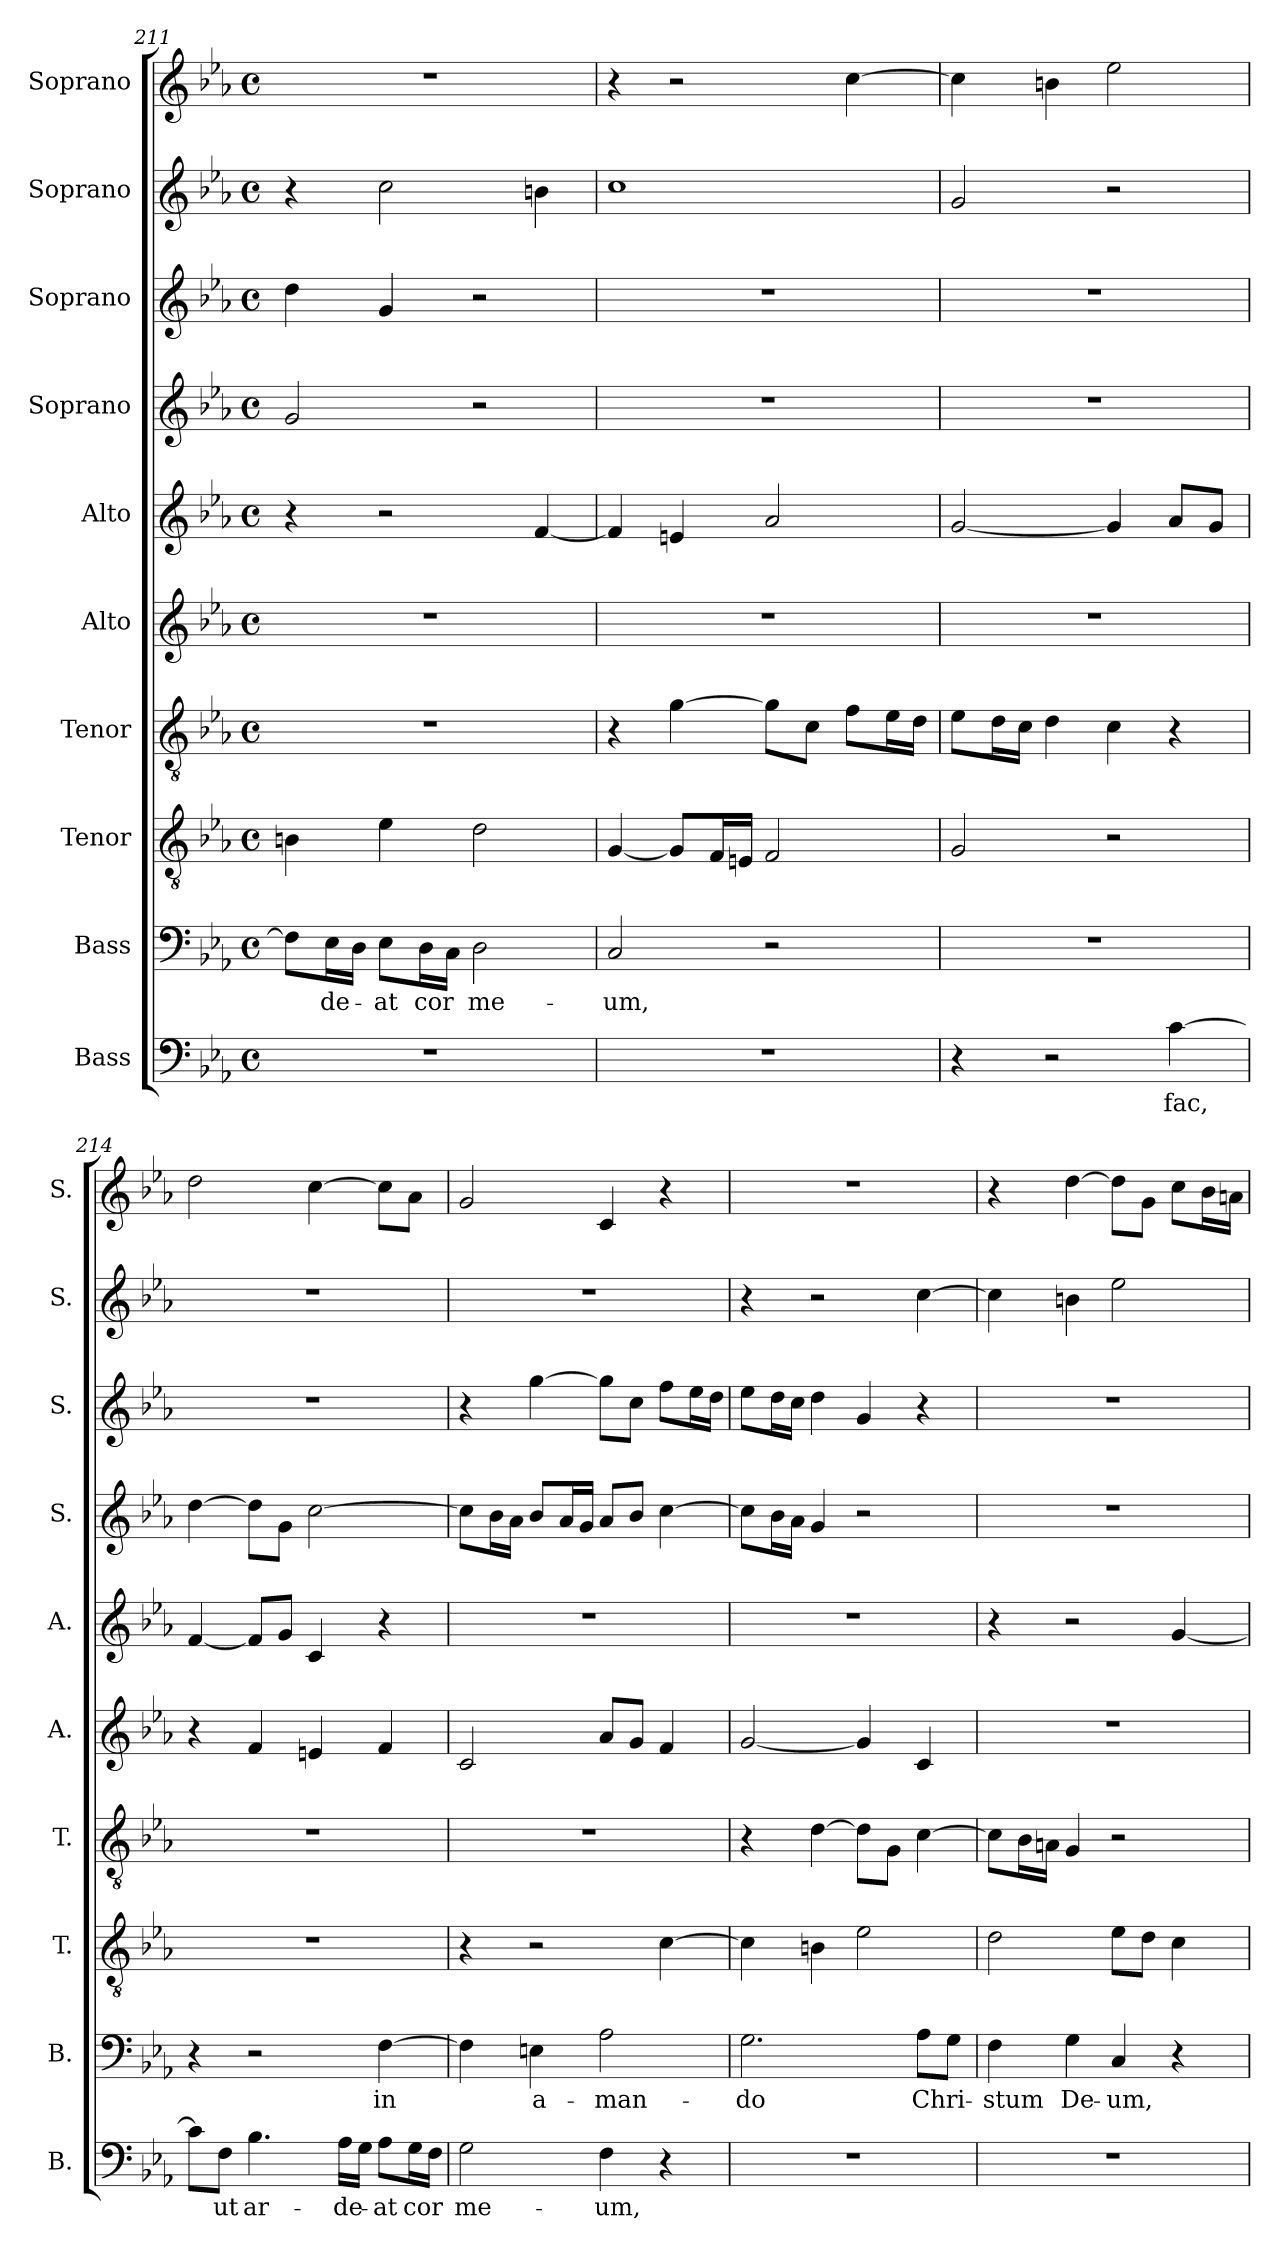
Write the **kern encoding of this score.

**kern	**text	**kern	**text	**kern	**kern	**kern	**kern	**kern	**kern	**kern	**kern
*part10	*part10	*part9	*part9	*part8	*part7	*part6	*part5	*part4	*part3	*part2	*part1
*staff10	*staff10	*staff9	*staff9	*staff8	*staff7	*staff6	*staff5	*staff4	*staff3	*staff2	*staff1
*I"Bass	*	*I"Bass	*	*I"Tenor	*I"Tenor	*I"Alto	*I"Alto	*I"Soprano	*I"Soprano	*I"Soprano	*I"Soprano
*I'B.	*	*I'B.	*	*I'T.	*I'T.	*I'A.	*I'A.	*I'S.	*I'S.	*I'S.	*I'S.
*clefF4	*	*clefF4	*	*clefGv2	*clefGv2	*clefG2	*clefG2	*clefG2	*clefG2	*clefG2	*clefG2
*k[b-e-a-]	*	*k[b-e-a-]	*	*k[b-e-a-]	*k[b-e-a-]	*k[b-e-a-]	*k[b-e-a-]	*k[b-e-a-]	*k[b-e-a-]	*k[b-e-a-]	*k[b-e-a-]
*M4/4	*	*M4/4	*	*M4/4	*M4/4	*M4/4	*M4/4	*M4/4	*M4/4	*M4/4	*M4/4
*met(c)	*	*met(c)	*	*met(c)	*met(c)	*met(c)	*met(c)	*met(c)	*met(c)	*met(c)	*met(c)
=211	=211	=211	=211	=211	=211	=211	=211	=211	=211	=211	=211
1r	.	8F\L]	.	4Bn\	1r	1r	4r	2g/	4dd\	4r	1r
.	.	16E-\L	-de-	.	.	.	.	.	.	.	.
.	.	16D\JJ	.	.	.	.	.	.	.	.	.
.	.	8E-\L	-at	4e-\	.	.	2r	.	4g/	2cc\	.
.	.	16D\L	cor	.	.	.	.	.	.	.	.
.	.	16C\JJ	.	.	.	.	.	.	.	.	.
.	.	2D\	me-	2d\	.	.	.	2r	2r	.	.
.	.	.	.	.	.	.	[4f/	.	.	4bn\	.
!!LO:PB:g=z
=212	=212	=212	=212	=212	=212	=212	=212	=212	=212	=212	=212
1r	.	2C/	-um,	[4G/	4r	1r	4f/]	1r	1r	1cc	4r
.	.	.	.	8G/L]	[4g\	.	4en/	.	.	.	2r
.	.	.	.	16F/L	.	.	.	.	.	.	.
.	.	.	.	16En/JJ	.	.	.	.	.	.	.
.	.	2r	.	2F/	8g\L]	.	2a-/	.	.	.	.
.	.	.	.	.	8c\J	.	.	.	.	.	.
.	.	.	.	.	8f\L	.	.	.	.	.	[4cc\
.	.	.	.	.	16e-\L	.	.	.	.	.	.
.	.	.	.	.	16d\JJ	.	.	.	.	.	.
=213	=213	=213	=213	=213	=213	=213	=213	=213	=213	=213	=213
4r	.	1r	.	2G/	8e-\L	1r	[2g/	1r	1r	2g/	4cc\]
.	.	.	.	.	16d\L	.	.	.	.	.	.
.	.	.	.	.	16c\JJ	.	.	.	.	.	.
2r	.	.	.	.	4d\	.	.	.	.	.	4bn\
.	.	.	.	2r	4c\	.	4g/]	.	.	2r	2ee-\
[4c\	fac,	.	.	.	4r	.	8a-/L	.	.	.	.
.	.	.	.	.	.	.	8g/J	.	.	.	.
=214	=214	=214	=214	=214	=214	=214	=214	=214	=214	=214	=214
8c\L]	.	4r	.	1r	1r	4r	[4f/	[4dd\	1r	1r	2dd\
8F\J	ut	.	.	.	.	.	.	.	.	.	.
4.B-\	ar-	2r	.	.	.	4f/	8f/L]	8dd\L]	.	.	.
.	.	.	.	.	.	.	8g/J	8g\J	.	.	.
.	.	.	.	.	.	4en/	4c/	[2cc\	.	.	[4cc\
16A-\LL	-de-	.	.	.	.	.	.	.	.	.	.
16G\JJ	.	.	.	.	.	.	.	.	.	.	.
8A-\L	-at	[4F\	in	.	.	4f/	4r	.	.	.	8cc\L]
16G\L	cor	.	.	.	.	.	.	.	.	.	8a-\J
16F\JJ	.	.	.	.	.	.	.	.	.	.	.
=215	=215	=215	=215	=215	=215	=215	=215	=215	=215	=215	=215
2G\	me-	4F\]	.	4r	1r	2c/	1r	8cc\L]	4r	1r	2g/
.	.	.	.	.	.	.	.	16b-\L	.	.	.
.	.	.	.	.	.	.	.	16a-\JJ	.	.	.
.	.	4En\	a-	2r	.	.	.	8b-/L	[4gg\	.	.
.	.	.	.	.	.	.	.	16a-/L	.	.	.
.	.	.	.	.	.	.	.	16g/JJ	.	.	.
4F\	-um,	2A-\	-man-	.	.	8a-/L	.	8a-/L	8gg\L]	.	4c/
.	.	.	.	.	.	8g/J	.	8b-/J	8cc\J	.	.
4r	.	.	.	[4c\	.	4f/	.	[4cc\	8ff\L	.	4r
.	.	.	.	.	.	.	.	.	16ee-\L	.	.
.	.	.	.	.	.	.	.	.	16dd\JJ	.	.
!!LO:PB:g=z
=216	=216	=216	=216	=216	=216	=216	=216	=216	=216	=216	=216
1r	.	2.G\	-do	4c\]	4r	[2g/	1r	8cc\L]	8ee-\L	4r	1r
.	.	.	.	.	.	.	.	16b-\L	16dd\L	.	.
.	.	.	.	.	.	.	.	16a-\JJ	16cc\JJ	.	.
.	.	.	.	4Bn\	[4d\	.	.	4g/	4dd\	2r	.
.	.	.	.	2e-\	8d\L]	4g/]	.	2r	4g/	.	.
.	.	.	.	.	8G\J	.	.	.	.	.	.
.	.	8A-\L	Chri-	.	[4c\	4c/	.	.	4r	[4cc\	.
.	.	8G\J	.	.	.	.	.	.	.	.	.
=217	=217	=217	=217	=217	=217	=217	=217	=217	=217	=217	=217
1r	.	4F\	-stum	2d\	8c\L]	1r	4r	1r	1r	4cc\]	4r
.	.	.	.	.	16B-\L	.	.	.	.	.	.
.	.	.	.	.	16An\JJ	.	.	.	.	.	.
.	.	4G\	De-	.	4G/	.	2r	.	.	4bn\	[4dd\
.	.	4C/	-um,	8e-\L	2r	.	.	.	.	2ee-\	8dd\L]
.	.	.	.	8d\J	.	.	.	.	.	.	8g\J
.	.	4r	.	4c\	.	.	[4g/	.	.	.	8cc\L
.	.	.	.	.	.	.	.	.	.	.	16b-\L
.	.	.	.	.	.	.	.	.	.	.	16an\JJ
=	=	=	=	=	=	=	=	=	=	=	=
*-	*-	*-	*-	*-	*-	*-	*-	*-	*-	*-	*-
